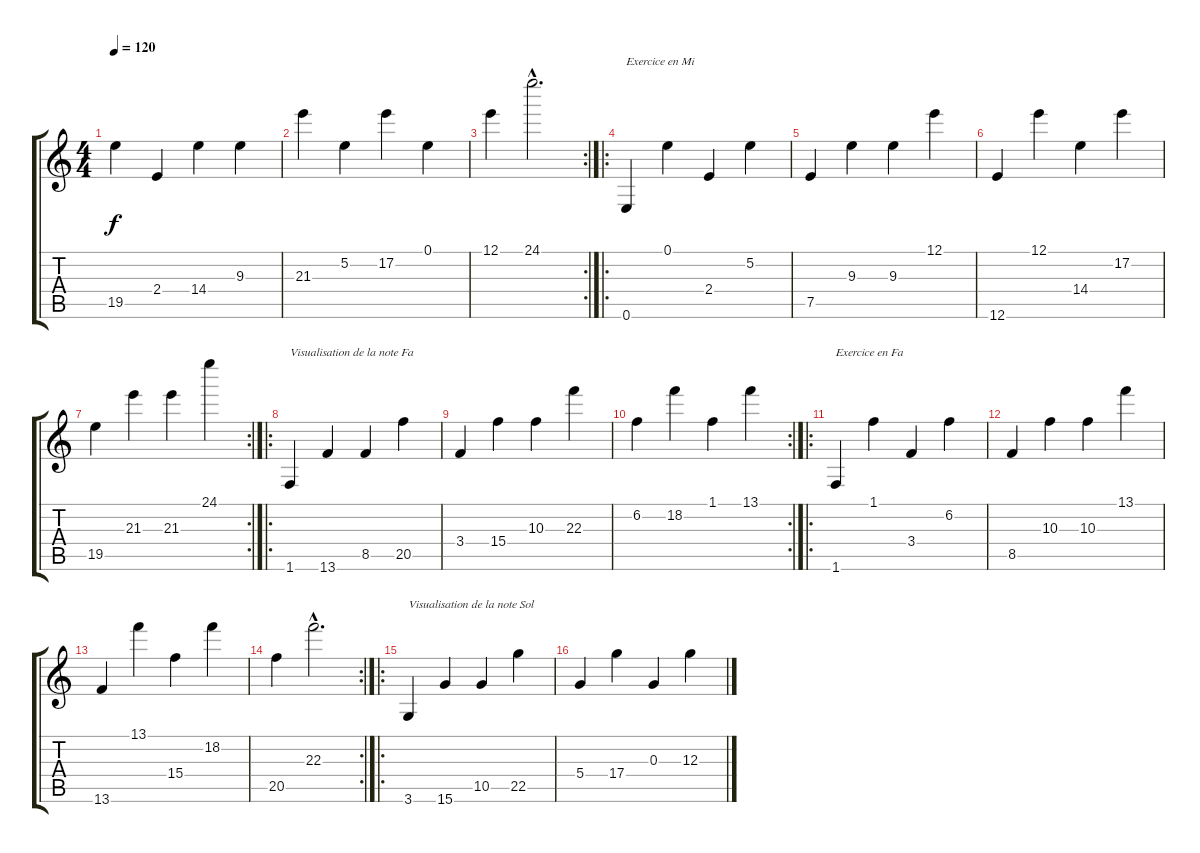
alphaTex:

\track "" {instrument acousticguitarnylon}
\staff {score tabs}
\tuning (E4 B3 G3 D3 A2 E2) {hide}
\ts (4 4)
\tempo 120
\clef g2
\ks c
19.5.4{dy f} 2.4.4 14.4.4 9.3.4 |
21.3.4 5.2.4 17.2.4 0.1.4 |
\rc 2
12.1.4 24.1{hac}.2{d} |
\ro
0.6.4{txt "Exercice en Mi"} 0.1.4 2.4.4 5.2.4 |
7.5.4 9.3.4 9.3.4 12.1.4 |
12.6.4 12.1.4 14.4.4 17.2.4 |
\rc 2
19.5.4 21.3.4 21.3.4 24.1.4 |
\ro
1.6.4{txt "Visualisation de la note Fa"} 13.6.4 8.5.4 20.5.4 |
3.4.4 15.4.4 10.3.4 22.3.4 |
\rc 2
6.2.4 18.2.4 1.1.4 13.1.4 |
\ro
1.6.4{txt "Exercice en Fa"} 1.1.4 3.4.4 6.2.4 |
8.5.4 10.3.4 10.3.4 13.1.4 |
13.6.4 13.1.4 15.4.4 18.2.4 |
\rc 2
20.5.4 22.3{hac}.2{d} |
\ro
3.6.4{txt "Visualisation de la note Sol"} 15.6.4 10.5.4 22.5.4 |
5.4.4 17.4.4 0.3.4 12.3.4
